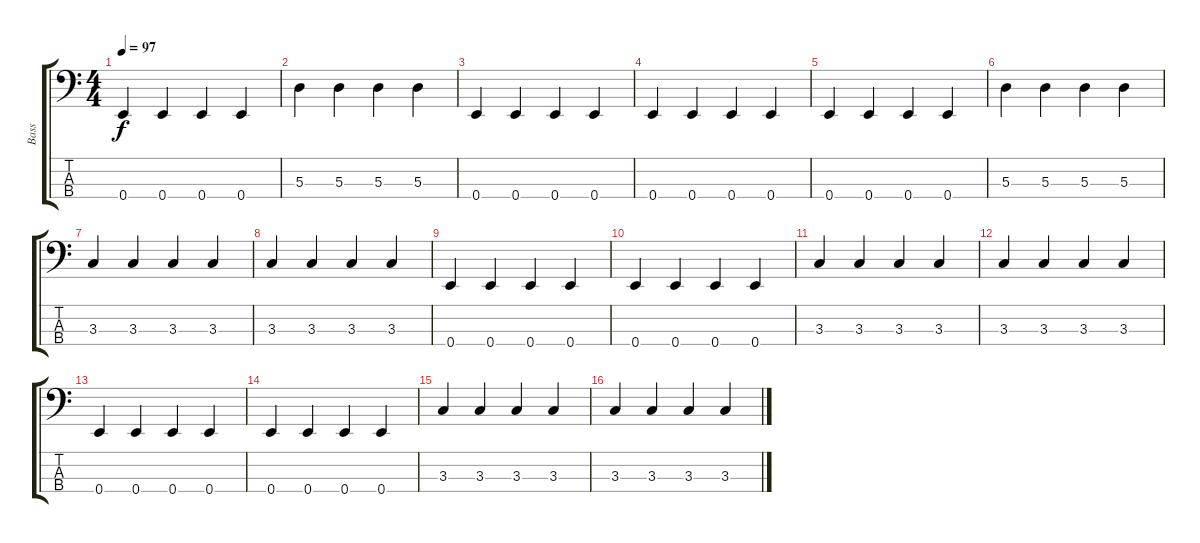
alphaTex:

\track ("Bass" "Bass") {instrument electricbasspick}
\staff {score tabs}
\tuning (G2 D2 A1 E1) {hide}
\ts (4 4)
\tempo 97
\clef f4
\ks c
0.4.4{dy f} 0.4.4 0.4.4 0.4.4 |
5.3.4 5.3.4 5.3.4 5.3.4 |
0.4.4 0.4.4 0.4.4 0.4.4 |
0.4.4 0.4.4 0.4.4 0.4.4 |
0.4.4 0.4.4 0.4.4 0.4.4 |
5.3.4 5.3.4 5.3.4 5.3.4 |
3.3.4 3.3.4 3.3.4 3.3.4 |
3.3.4 3.3.4 3.3.4 3.3.4 |
0.4.4 0.4.4 0.4.4 0.4.4 |
0.4.4 0.4.4 0.4.4 0.4.4 |
3.3.4 3.3.4 3.3.4 3.3.4 |
3.3.4 3.3.4 3.3.4 3.3.4 |
0.4.4 0.4.4 0.4.4 0.4.4 |
0.4.4 0.4.4 0.4.4 0.4.4 |
3.3.4 3.3.4 3.3.4 3.3.4 |
3.3.4 3.3.4 3.3.4 3.3.4
